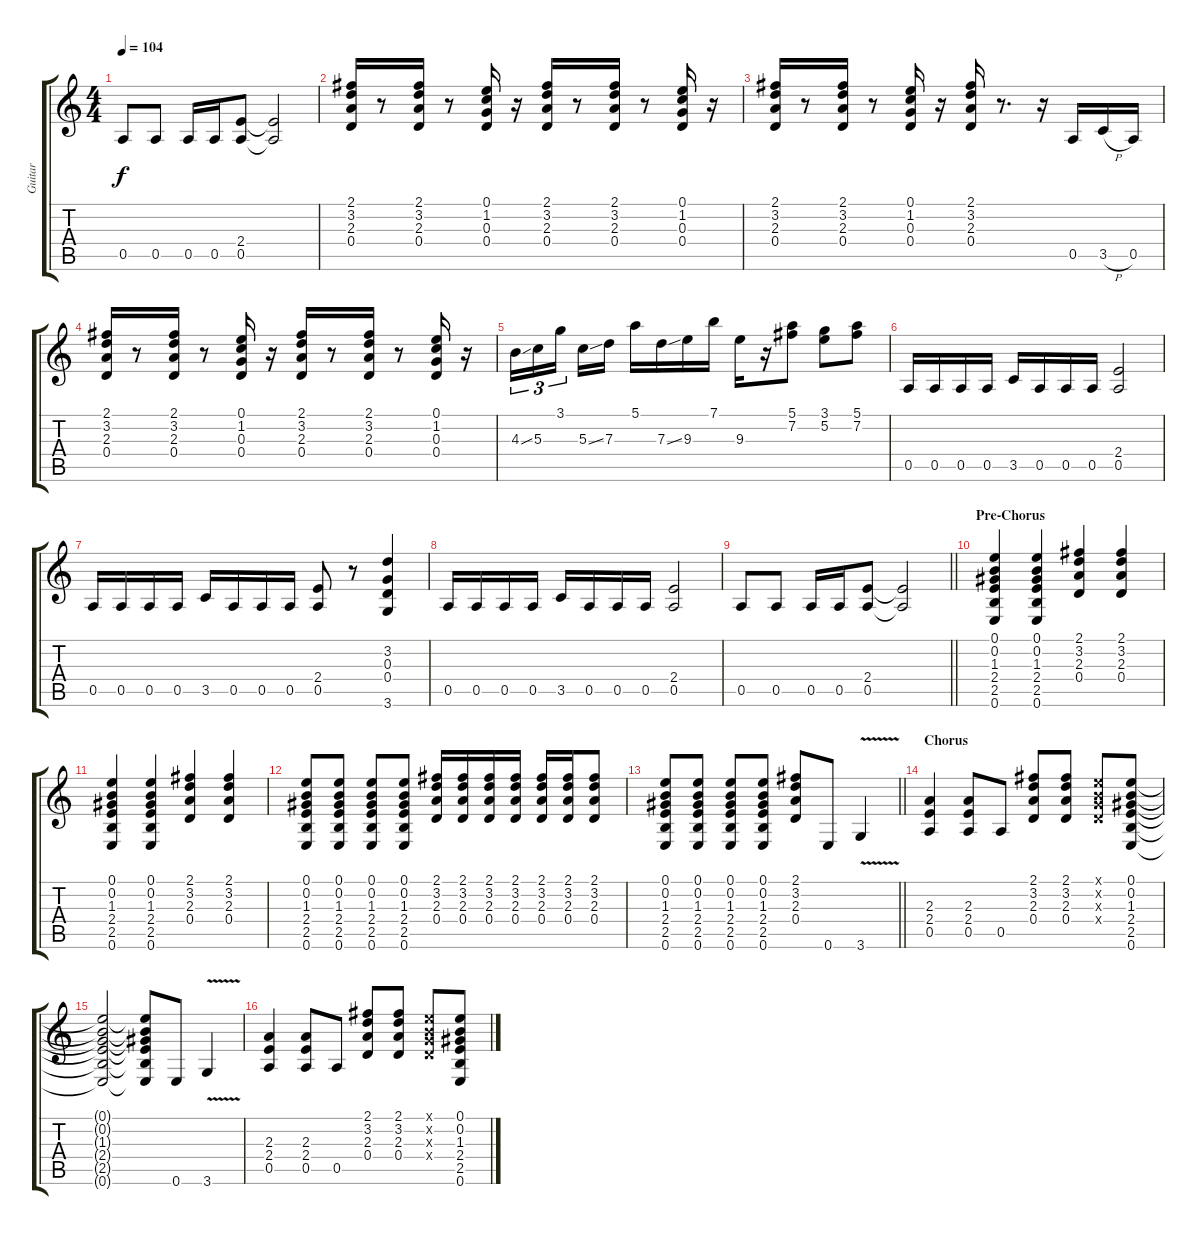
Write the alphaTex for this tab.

\track ("Guitar" "Guitar") {instrument distortionguitar}
\staff {score tabs}
\tuning (E4 B3 G3 D3 A2 E2) {hide}
\ts (4 4)
\tempo 104
\clef g2
\ks c
0.5.8{dy f} 0.5.8 0.5.16 0.5.16 (2.4 0.5).8 (2.4{t} 0.5{t}).2 |
(2.1 3.2 2.3 0.4).16 r.8 (2.1 3.2 2.3 0.4).16 r.8 (0.1 1.2 0.3 0.4).16 r.16 (2.1 3.2 2.3 0.4).16 r.8 (2.1 3.2 2.3 0.4).16 r.8 (0.1 1.2 0.3 0.4).16 r.16 |
(2.1 3.2 2.3 0.4).16 r.8 (2.1 3.2 2.3 0.4).16 r.8 (0.1 1.2 0.3 0.4).16 r.16 (2.1 3.2 2.3 0.4).16 r.8{d} r.16 0.5.16 3.5{h}.16 0.5.16 |
(2.1 3.2 2.3 0.4).16 r.8 (2.1 3.2 2.3 0.4).16 r.8 (0.1 1.2 0.3 0.4).16 r.16 (2.1 3.2 2.3 0.4).16 r.8 (2.1 3.2 2.3 0.4).16 r.8 (0.1 1.2 0.3 0.4).16 r.16 |
4.3{ss}.16{tu (3 2)} 5.3.16{tu (3 2)} 3.1.16{tu (3 2) beam splitsecondary} 5.3{ss}.16 7.3.16 5.1.16 7.3{ss}.16 9.3.16 7.1.16 9.3.16 r.16 (5.1 7.2).8 (3.1 5.2).8 (5.1 7.2).8 |
0.5.16 0.5.16 0.5.16 0.5.16 3.5.16 0.5.16 0.5.16 0.5.16 (2.4 0.5).2 |
0.5.16 0.5.16 0.5.16 0.5.16 3.5.16 0.5.16 0.5.16 0.5.16 (2.4 0.5).8 r.8 (3.2 0.3 0.4 3.6).4 |
0.5.16 0.5.16 0.5.16 0.5.16 3.5.16 0.5.16 0.5.16 0.5.16 (2.4 0.5).2 |
\barLineRight lightlight
0.5.8 0.5.8 0.5.16 0.5.16 (2.4 0.5).8 (2.4{t} 0.5{t}).2 |
\section ("" "Pre-Chorus")
(0.1 0.2 1.3 2.4 2.5 0.6).4 (0.1 0.2 1.3 2.4 2.5 0.6).4 (2.1 3.2 2.3 0.4).4 (2.1 3.2 2.3 0.4).4 |
(0.1 0.2 1.3 2.4 2.5 0.6).4 (0.1 0.2 1.3 2.4 2.5 0.6).4 (2.1 3.2 2.3 0.4).4 (2.1 3.2 2.3 0.4).4 |
(0.1 0.2 1.3 2.4 2.5 0.6).8 (0.1 0.2 1.3 2.4 2.5 0.6).8 (0.1 0.2 1.3 2.4 2.5 0.6).8 (0.1 0.2 1.3 2.4 2.5 0.6).8 (2.1 3.2 2.3 0.4).16 (2.1 3.2 2.3 0.4).16 (2.1 3.2 2.3 0.4).16 (2.1 3.2 2.3 0.4).16 (2.1 3.2 2.3 0.4).16 (2.1 3.2 2.3 0.4).16 (2.1 3.2 2.3 0.4).8 |
\barLineRight lightlight
(0.1 0.2 1.3 2.4 2.5 0.6).8 (0.1 0.2 1.3 2.4 2.5 0.6).8 (0.1 0.2 1.3 2.4 2.5 0.6).8 (0.1 0.2 1.3 2.4 2.5 0.6).8 (2.1 3.2 2.3 0.4).8 0.6.8 3.6{v}.4 |
\section ("" "Chorus")
(2.3 2.4 0.5).4 (2.3 2.4 0.5).8 0.5.8 (2.1 3.2 2.3 0.4).8 (2.1 3.2 2.3 0.4).8 (0.1{x} 0.2{x} 0.3{x} 0.4{x}).8 (0.1 0.2 1.3 2.4 2.5 0.6).8 |
(0.1{t} 0.2{t} 1.3{t} 2.4{t} 2.5{t} 0.6{t}).2 (0.1{t} 0.2{t} 1.3{t} 2.4{t} 2.5{t} 0.6{t}).8 0.6.8 3.6{v}.4 |
(2.3 2.4 0.5).4 (2.3 2.4 0.5).8 0.5.8 (2.1 3.2 2.3 0.4).8 (2.1 3.2 2.3 0.4).8 (0.1{x} 0.2{x} 0.3{x} 0.4{x}).8 (0.1 0.2 1.3 2.4 2.5 0.6).8
